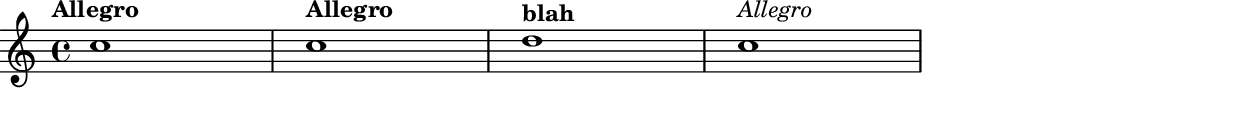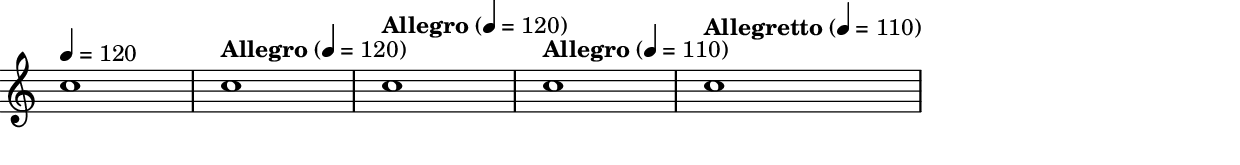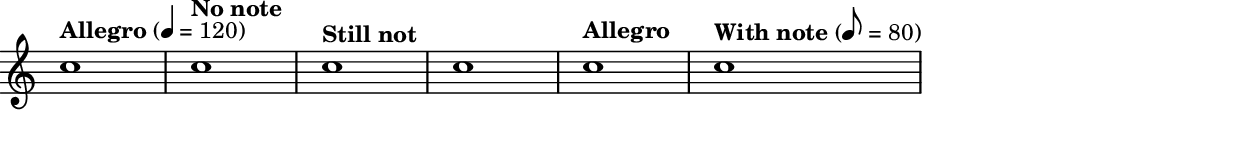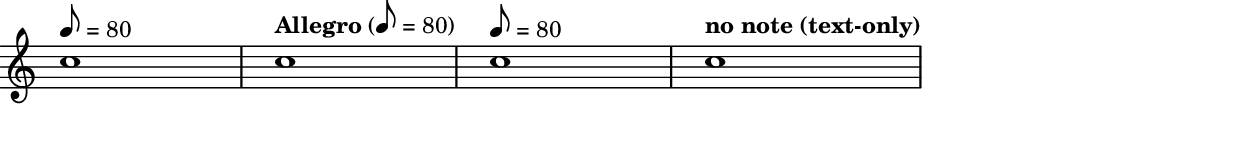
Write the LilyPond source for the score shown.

%% Generated by lilypond-book.py
%% Options: [exampleindent=10.16\mm,indent=0\mm,line-width=160\mm]
\include "lilypond-book-preamble.ly"


% ****************************************************************
% Start cut-&-pastable-section
% ****************************************************************



\paper {
  indent = 0\mm
  line-width = 160\mm
  % offset the left padding, also add 1mm as lilypond creates cropped
  % images with a little space on the right
  line-width = #(- line-width (* mm  3.000000) (* mm 1))
}

\layout {
  
}





% ****************************************************************
% ly snippet:
% ****************************************************************
\sourcefilename "/home/gub/NewGub/gub/target/linux-x86/src/lilypond-git.sv.gnu.org--lilypond.git-stable-2.20/input/regression/metronome-text.ly"
\sourcefileline 0
\version "2.19.21"

\header{
  texidoc="
The tempo command supports text markup and/@/or `duration=count'.  Using
@code{Score.tempoHideNote}, one can hide the `duration=count' in the tempo mark.
"
}

\relative {
  \tempo "Allegro" c''1
  \tempo "Allegro" c1
  $(make-event-chord (list (make-music 'TempoChangeEvent
                                        'text "blah")))
  d1
  \tempo \markup { \italic \medium "Allegro" } c1 \break
  \tempo 4 = 120 c1
  \tempo "Allegro" 4 = 120 c1
  \tempo "Allegro" 4 = 120 c1
  \tempo "Allegro" 4 = 110 c1
  \tempo "Allegretto" 4 = 110 c1 \break

  \set Score.tempoHideNote = ##f
  \tempo "Allegro" 4 = 120 c1
  \set Score.tempoHideNote = ##t
  \tempo "No note" 8 = 160 c1
  \tempo "Still not" c1
  % No text and also no note => \null markup
  \tempo 4 = 100 c1
  \tempo "Allegro" 4 = 120 c1
  \set Score.tempoHideNote = ##f
  \tempo "With note" 8 = 80 c1 \break

  % Unsetting the tempoText using only note=count:
  \tempo 8 = 80 c1
  \tempo "Allegro" 8 = 80 c1
  \tempo 8 = 80 c1
  
  % Unsetting the count using only text
  \tempo "no note (text-only)" c1
}



% ****************************************************************
% end ly snippet
% ****************************************************************
